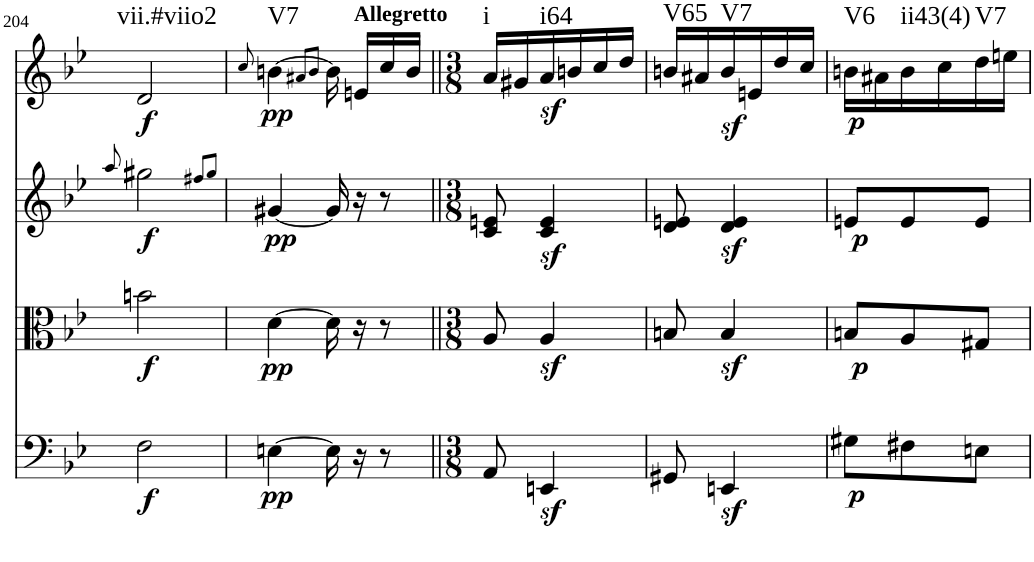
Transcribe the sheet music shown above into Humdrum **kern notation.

**kern	**dynam	**kern	**dynam	**kern	**dynam	**kern	**dynam	**harte
*part4	*part4	*part3	*part3	*part2	*part2	*part1	*part1	*part1
*staff4	*staff4	*staff3	*staff3	*staff2	*staff2	*staff1	*staff1	*
*I"Violoncello	*	*I"Viola	*	*I"Violin II	*	*I"Violin I	*	*
*I'Vc	*	*I'Vla	*	*I'Vln	*	*I'Vln	*	*
!!LO:PB:g=z
*clefF4	*	*clefC3	*	*clefG2	*	*clefG2	*	*
*k[b-e-]	*	*k[b-e-]	*	*k[b-e-]	*	*k[b-e-]	*	*
*M2/4	*	*M2/4	*	*M2/4	*	*M2/4	*	*
=204	=204	=204	=204	=204	=204	=204	=204	=204
.	.	.	.	8qaa/	.	.	.	.
!	!LO:DY:b	!	!LO:DY:b	!	!LO:DY:b	!	!LO:DY:b	!LO:H:kt=vii.#viio2
2F\	f	2bn\	f	2gg#X\	f	2d/	f	N
.	.	.	.	8qff#X/L	.	.	.	.
.	.	.	.	8qgg#/J	.	.	.	.
=205	=205	=205	=205	=205	=205	=205	=205	=205
.	.	.	.	.	.	8qcc/	.	.
!	!LO:DY:b	!	!LO:DY:b	!	!LO:DY:b	!	!LO:DY:b	!LO:H:kt=V7
[4En\	pp	[4d\	pp	[4g#X/	pp	[4bn\	pp	N
.	.	.	.	.	.	8qa#X/L	.	.
.	.	.	.	.	.	8qb/J	.	.
16E\]	.	16d\]	.	16g#/]	.	16b\]	.	.
!	!	!	!	!	!	!LO:TX:a:B:t=Allegretto	!	!
16r	.	16r	.	16r	.	16en/LL	.	.
8r	.	8r	.	8r	.	16cc/	.	.
.	.	.	.	.	.	16b/JJ	.	.
=206||	=206||	=206||	=206||	=206||	=206||	=206||	=206||	=206||
*M3/8	*	*M3/8	*	*M3/8	*	*M3/8	*	*
!	!	!	!	!	!	!	!	!LO:H:kt=i
8AA/	.	8A/	.	8c/ 8en/	.	16a/LL	.	N
.	.	.	.	.	.	16g#X/	.	.
!	!	!	!	!	!	!	!LO:DY:b	!LO:H:kt=i64
4EEnz</	.	4Az</	.	4c/z< 4e/z<	.	16a/	sf	N
.	.	.	.	.	.	16bn/	.	.
.	.	.	.	.	.	16cc/	.	.
.	.	.	.	.	.	16dd/JJ	.	.
=207	=207	=207	=207	=207	=207	=207	=207	=207
!	!	!	!	!	!	!	!	!LO:H:kt=V65
8GG#X/	.	8Bn/	.	8d/ 8en/	.	16bn/LL	.	N
.	.	.	.	.	.	16a#X/	.	.
!	!	!	!	!	!	!	!LO:DY:b	!LO:H:kt=V7
4EEnz</	.	4Bz</	.	4d/z< 4e/z<	.	16b/	sf	N
.	.	.	.	.	.	16en/	.	.
.	.	.	.	.	.	16dd/	.	.
.	.	.	.	.	.	16cc/JJ	.	.
=208	=208	=208	=208	=208	=208	=208	=208	=208
!	!LO:DY:b	!	!LO:DY:b	!	!LO:DY:b	!	!LO:DY:b	!LO:H:kt=V6
8G#X\L	p	8Bn/L	p	8en/L	p	16bn\LL	p	N
.	.	.	.	.	.	16a#X\	.	.
!	!	!	!	!	!	!	!	!LO:H:kt=ii43(4)
8F#X\	.	8A/	.	8e/	.	16b\	.	N
.	.	.	.	.	.	16cc\	.	.
!	!	!	!	!	!	!	!	!LO:H:kt=V7
8En\J	.	8G#X/J	.	8e/J	.	16dd\	.	N
.	.	.	.	.	.	16een\JJ	.	.
=	=	=	=	=	=	=	=	=
*-	*-	*-	*-	*-	*-	*-	*-	*-
